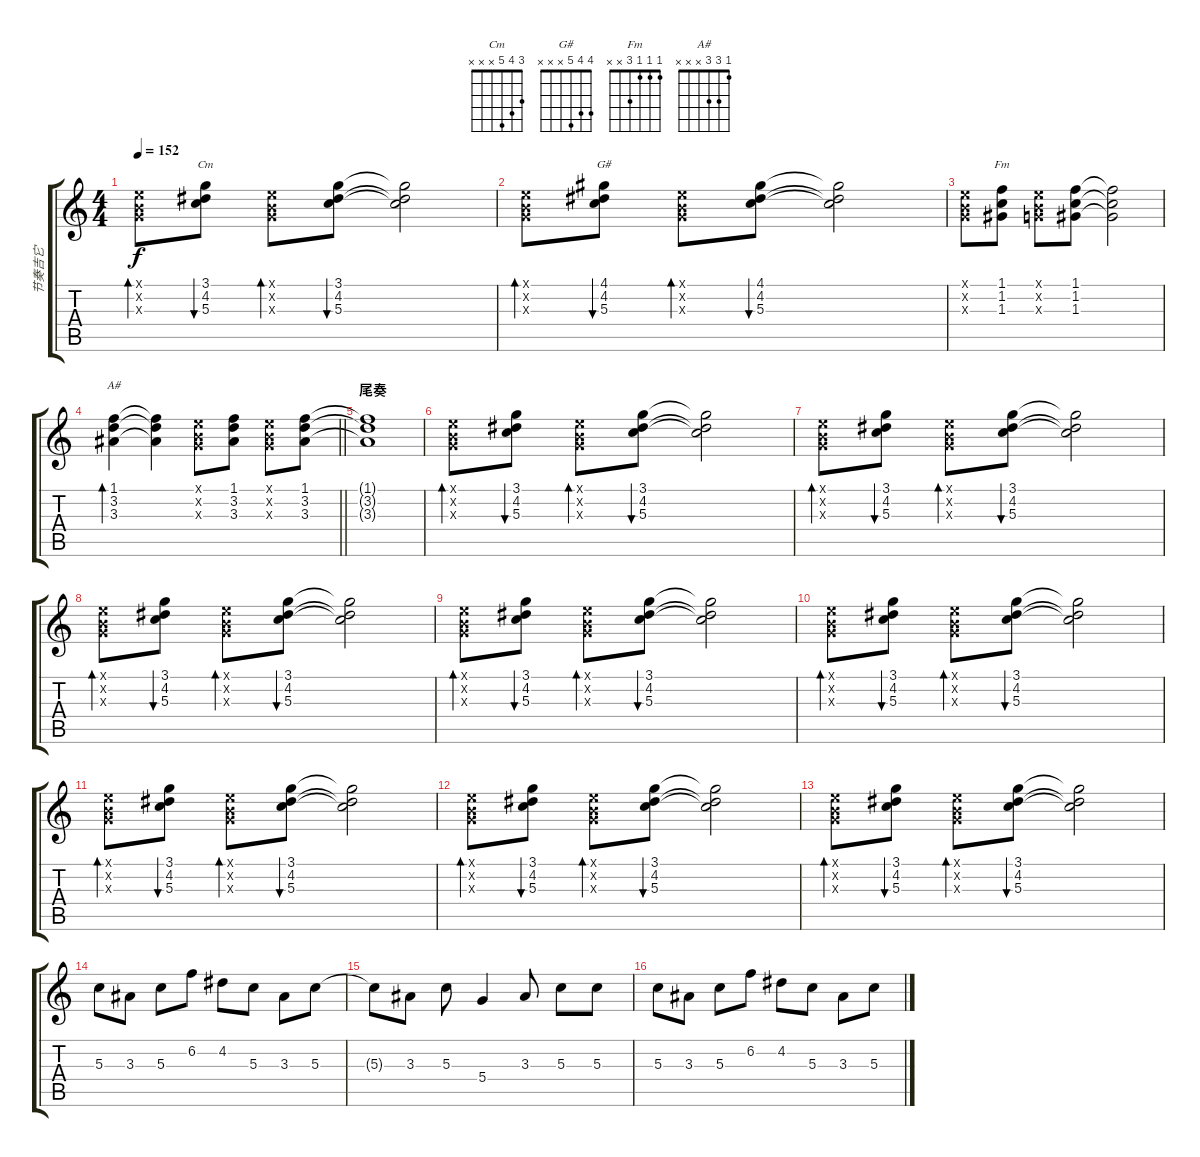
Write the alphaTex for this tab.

\track ("节奏吉它" "节奏吉它") {instrument distortionguitar}
\staff {score tabs}
\tuning (E4 B3 G3 D3 A2 E2) {hide}
\chord ("Cm" 3 4 5 x x x)
\chord ("G#" 4 4 5 x x x)
\chord ("Fm" 1 1 1 3 x x)
\chord ("A#" 1 3 3 x x x)
\ts (4 4)
\tempo 152
\clef g2
\ks c
(0.1{x} 0.2{x} 0.3{x}).8{bd 60 dy f} (3.1 4.2 5.3).8{bu 60 ch "Cm"} (0.1{x} 0.2{x} 0.3{x}).8{bd 60} (3.1 4.2 5.3).8{bu 60} (3.1{t} 4.2{t} 5.3{t}).2 |
(0.1{x} 0.2{x} 0.3{x}).8{bd 60} (4.1 4.2 5.3).8{bu 60 ch "G#"} (0.1{x} 0.2{x} 0.3{x}).8{bd 60} (4.1 4.2 5.3).8{bu 60} (4.1{t} 4.2{t} 5.3{t}).2 |
(0.1{x} 0.2{x} 0.3{x}).8 (1.1 1.2 1.3).8{ch "Fm"} (0.1{x} 0.2{x} 0.3{x}).8 (1.1 1.2 1.3).8 (1.1{t} 1.2{t} 1.3{t}).2 |
\barLineRight lightlight
(1.1 3.2 3.3).4{bd 60 ch "A#"} (1.1{t} 3.2{t} 3.3{t}).4 (0.1{x} 0.2{x} 0.3{x}).8 (1.1 3.2 3.3).8 (0.1{x} 0.2{x} 0.3{x}).8 (1.1 3.2 3.3).8 |
\section ("" "尾奏")
(1.1{t} 3.2{t} 3.3{t}).1 |
(0.1{x} 0.2{x} 0.3{x}).8{bd 60 volume 9 instrument electricguitarclean} (3.1 4.2 5.3).8{bu 60} (0.1{x} 0.2{x} 0.3{x}).8{bd 60} (3.1 4.2 5.3).8{bu 60} (3.1{t} 4.2{t} 5.3{t}).2 |
(0.1{x} 0.2{x} 0.3{x}).8{bd 60} (3.1 4.2 5.3).8{bu 60} (0.1{x} 0.2{x} 0.3{x}).8{bd 60} (3.1 4.2 5.3).8{bu 60} (3.1{t} 4.2{t} 5.3{t}).2 |
(0.1{x} 0.2{x} 0.3{x}).8{bd 60 volume 9 instrument electricguitarclean} (3.1 4.2 5.3).8{bu 60} (0.1{x} 0.2{x} 0.3{x}).8{bd 60} (3.1 4.2 5.3).8{bu 60} (3.1{t} 4.2{t} 5.3{t}).2 |
(0.1{x} 0.2{x} 0.3{x}).8{bd 60} (3.1 4.2 5.3).8{bu 60} (0.1{x} 0.2{x} 0.3{x}).8{bd 60} (3.1 4.2 5.3).8{bu 60} (3.1{t} 4.2{t} 5.3{t}).2 |
(0.1{x} 0.2{x} 0.3{x}).8{bd 60 volume 9 instrument electricguitarclean} (3.1 4.2 5.3).8{bu 60} (0.1{x} 0.2{x} 0.3{x}).8{bd 60} (3.1 4.2 5.3).8{bu 60} (3.1{t} 4.2{t} 5.3{t}).2 |
(0.1{x} 0.2{x} 0.3{x}).8{bd 60} (3.1 4.2 5.3).8{bu 60} (0.1{x} 0.2{x} 0.3{x}).8{bd 60} (3.1 4.2 5.3).8{bu 60} (3.1{t} 4.2{t} 5.3{t}).2 |
(0.1{x} 0.2{x} 0.3{x}).8{bd 60 volume 9 instrument electricguitarclean} (3.1 4.2 5.3).8{bu 60} (0.1{x} 0.2{x} 0.3{x}).8{bd 60} (3.1 4.2 5.3).8{bu 60} (3.1{t} 4.2{t} 5.3{t}).2 |
(0.1{x} 0.2{x} 0.3{x}).8{bd 60} (3.1 4.2 5.3).8{bu 60} (0.1{x} 0.2{x} 0.3{x}).8{bd 60} (3.1 4.2 5.3).8{bu 60} (3.1{t} 4.2{t} 5.3{t}).2 |
5.3.8{volume 16 instrument distortionguitar} 3.3.8 5.3.8 6.2.8 4.2.8 5.3.8 3.3.8 5.3.8 |
5.3{t}.8 3.3.8 5.3.8 5.4.4 3.3.8 5.3.8 5.3.8 |
5.3.8 3.3.8 5.3.8 6.2.8 4.2.8 5.3.8 3.3.8 5.3.8
